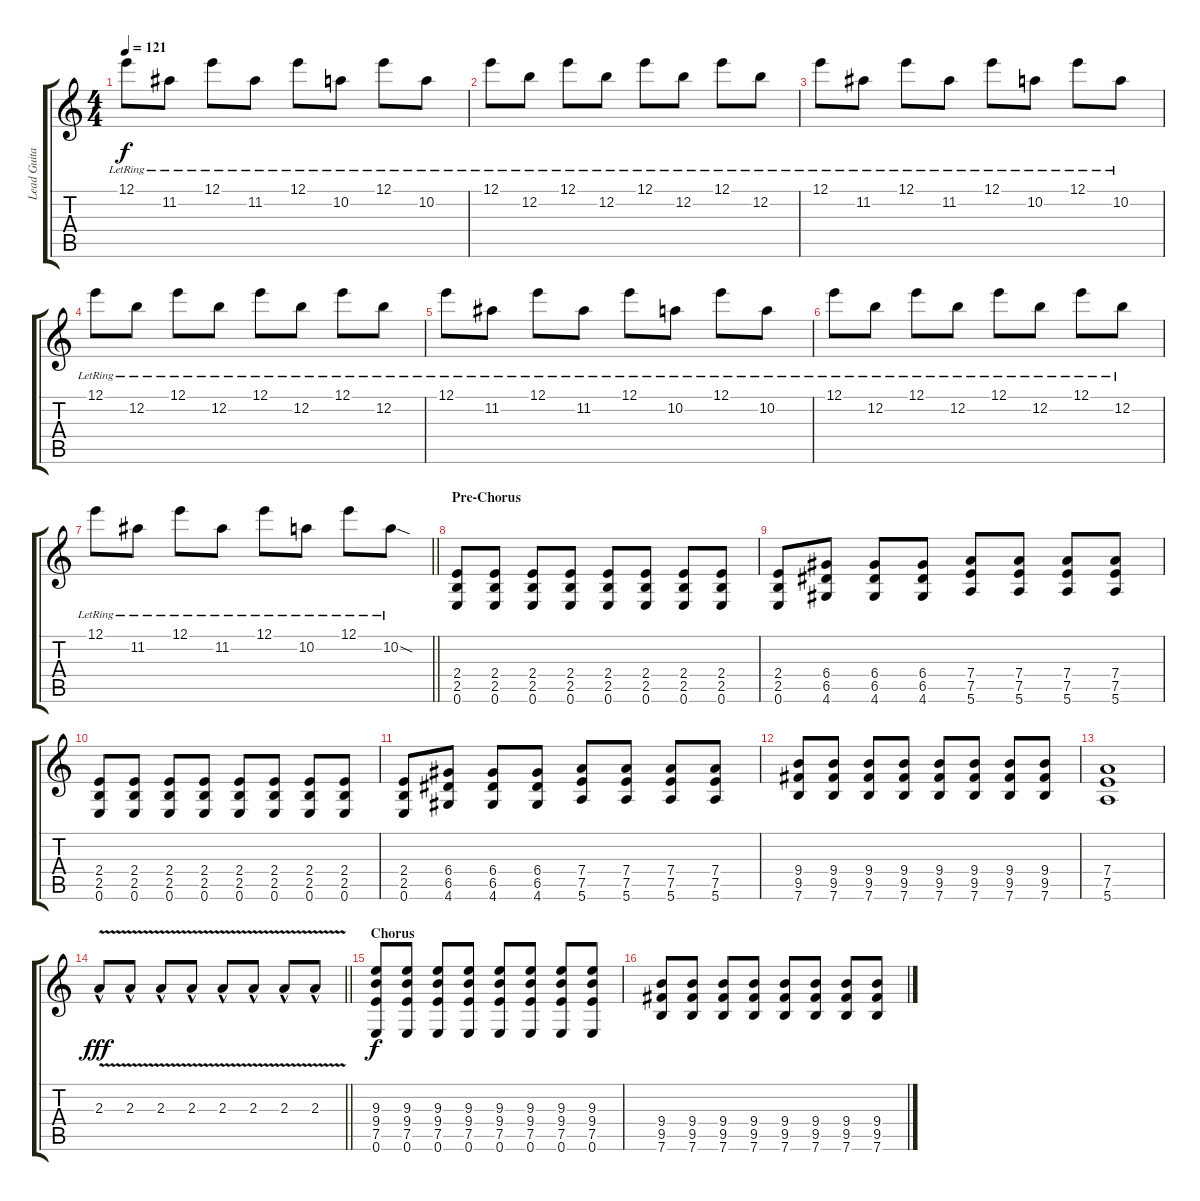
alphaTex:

\track ("Lead Guitar" "Lead Guita") {instrument overdrivenguitar}
\staff {score tabs}
\tuning (E4 B3 G3 D3 A2 E2) {hide}
\ts (4 4)
\tempo 121
\clef g2
\ks c
12.1{lr}.8{dy f} 11.2{lr}.8 12.1{lr}.8 11.2{lr}.8 12.1{lr}.8 10.2{lr}.8 12.1{lr}.8 10.2{lr}.8 |
12.1{lr}.8 12.2{lr}.8 12.1{lr}.8 12.2{lr}.8 12.1{lr}.8 12.2{lr}.8 12.1{lr}.8 12.2{lr}.8 |
12.1{lr}.8 11.2{lr}.8 12.1{lr}.8 11.2{lr}.8 12.1{lr}.8 10.2{lr}.8 12.1{lr}.8 10.2{lr}.8 |
12.1{lr}.8 12.2{lr}.8 12.1{lr}.8 12.2{lr}.8 12.1{lr}.8 12.2{lr}.8 12.1{lr}.8 12.2{lr}.8 |
12.1{lr}.8 11.2{lr}.8 12.1{lr}.8 11.2{lr}.8 12.1{lr}.8 10.2{lr}.8 12.1{lr}.8 10.2{lr}.8 |
12.1{lr}.8 12.2{lr}.8 12.1{lr}.8 12.2{lr}.8 12.1{lr}.8 12.2{lr}.8 12.1{lr}.8 12.2{lr}.8 |
\barLineRight lightlight
12.1{lr}.8 11.2{lr}.8 12.1{lr}.8 11.2{lr}.8 12.1{lr}.8 10.2{lr}.8 12.1{lr}.8 10.2{sod lr}.8 |
\section ("" "Pre-Chorus")
(2.4 2.5 0.6).8 (2.4 2.5 0.6).8 (2.4 2.5 0.6).8 (2.4 2.5 0.6).8 (2.4 2.5 0.6).8 (2.4 2.5 0.6).8 (2.4 2.5 0.6).8 (2.4 2.5 0.6).8 |
(2.4 2.5 0.6).8 (6.4 6.5 4.6).8 (6.4 6.5 4.6).8 (6.4 6.5 4.6).8 (7.4 7.5 5.6).8 (7.4 7.5 5.6).8 (7.4 7.5 5.6).8 (7.4 7.5 5.6).8 |
(2.4 2.5 0.6).8 (2.4 2.5 0.6).8 (2.4 2.5 0.6).8 (2.4 2.5 0.6).8 (2.4 2.5 0.6).8 (2.4 2.5 0.6).8 (2.4 2.5 0.6).8 (2.4 2.5 0.6).8 |
(2.4 2.5 0.6).8 (6.4 6.5 4.6).8 (6.4 6.5 4.6).8 (6.4 6.5 4.6).8 (7.4 7.5 5.6).8 (7.4 7.5 5.6).8 (7.4 7.5 5.6).8 (7.4 7.5 5.6).8 |
(9.4 9.5 7.6).8 (9.4 9.5 7.6).8 (9.4 9.5 7.6).8 (9.4 9.5 7.6).8 (9.4 9.5 7.6).8 (9.4 9.5 7.6).8 (9.4 9.5 7.6).8 (9.4 9.5 7.6).8 |
(7.4 7.5 5.6).1 |
\barLineRight lightlight
2.3{v hac}.8{dy fff} 2.3{v hac}.8 2.3{v hac}.8 2.3{v hac}.8 2.3{v hac}.8 2.3{v hac}.8 2.3{v hac}.8 2.3{v hac}.8 |
\section ("" "Chorus")
(9.3 9.4 7.5 0.6).8{dy f} (9.3 9.4 7.5 0.6).8 (9.3 9.4 7.5 0.6).8 (9.3 9.4 7.5 0.6).8 (9.3 9.4 7.5 0.6).8 (9.3 9.4 7.5 0.6).8 (9.3 9.4 7.5 0.6).8 (9.3 9.4 7.5 0.6).8 |
(9.4 9.5 7.6).8 (9.4 9.5 7.6).8 (9.4 9.5 7.6).8 (9.4 9.5 7.6).8 (9.4 9.5 7.6).8 (9.4 9.5 7.6).8 (9.4 9.5 7.6).8 (9.4 9.5 7.6).8
